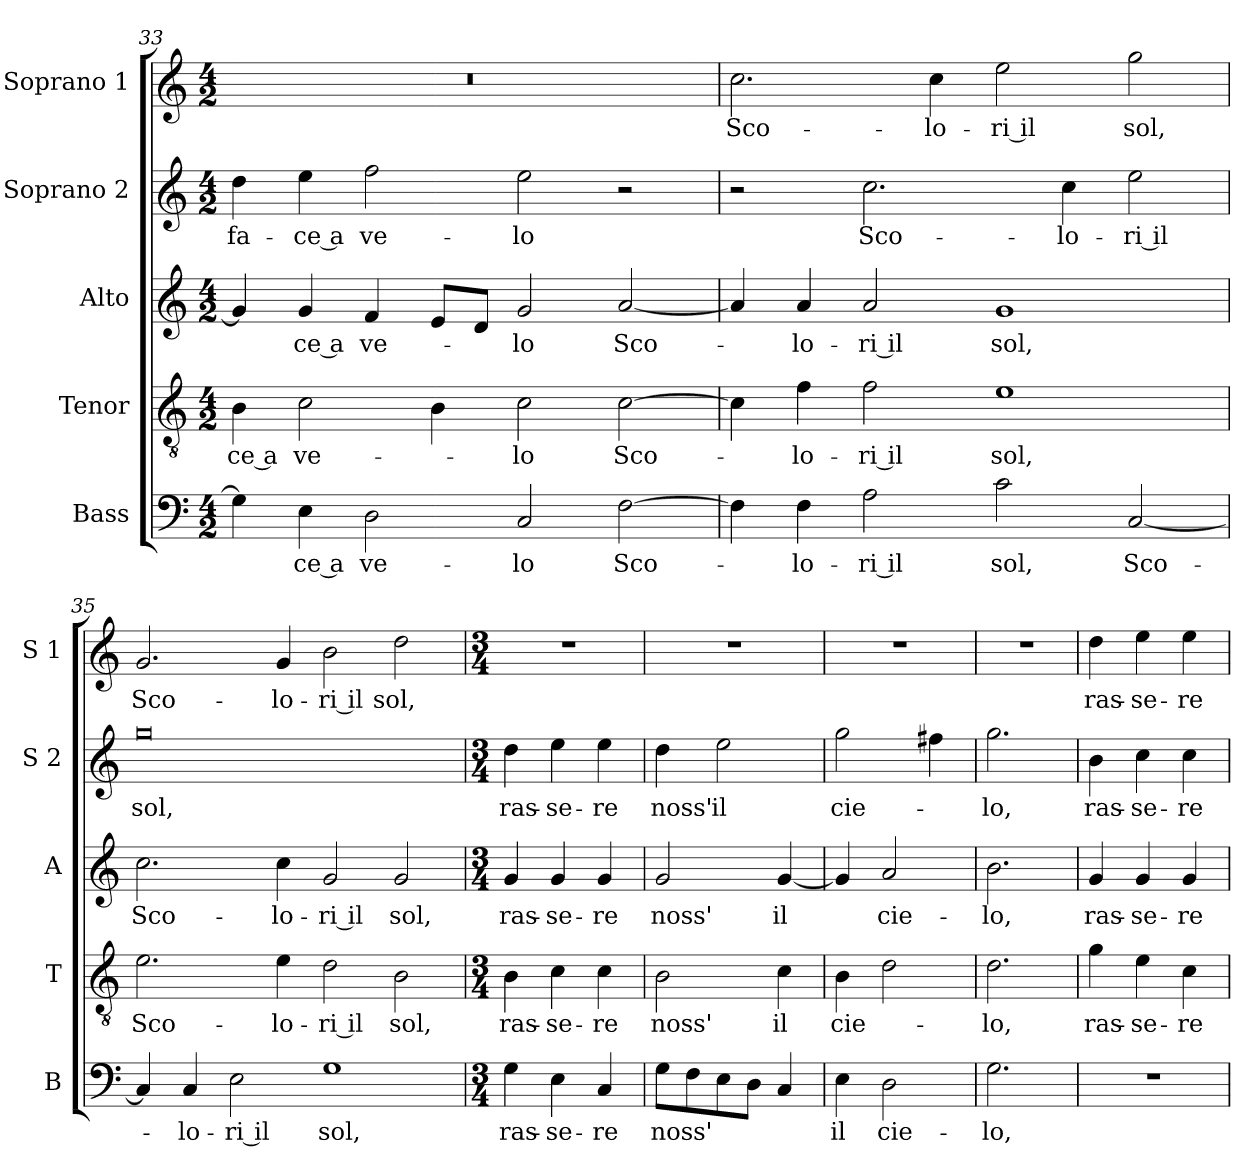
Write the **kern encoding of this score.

**kern	**text	**kern	**text	**kern	**text	**kern	**text	**kern	**text
*part5	*part5	*part4	*part4	*part3	*part3	*part2	*part2	*part1	*part1
*staff5	*staff5	*staff4	*staff4	*staff3	*staff3	*staff2	*staff2	*staff1	*staff1
*I"Bass	*	*I"Tenor	*	*I"Alto	*	*I"Soprano 2	*	*I"Soprano 1	*
*I'B	*	*I'T	*	*I'A	*	*I'S 2	*	*I'S 1	*
!!LO:PB:g=z
*clefF4	*	*clefGv2	*	*clefG2	*	*clefG2	*	*clefG2	*
*k[]	*	*k[]	*	*k[]	*	*k[]	*	*k[]	*
*C:	*	*C:	*	*C:	*	*C:	*	*C:	*
*M4/2	*	*M4/2	*	*M4/2	*	*M4/2	*	*M4/2	*
=33	=33	=33	=33	=33	=33	=33	=33	=33	=33
!	!	!	!LO:LY:b	!	!	!	!LO:LY:b	!	!
4G\]	.	4B\	-ce a	4g/]	.	4dd\	fa-	0r	.
!	!LO:LY:b	!	!LO:LY:b	!	!LO:LY:b	!	!LO:LY:b	!	!
4E\	-ce a	2c\	ve-	4g/	-ce a	4ee\	-ce a	.	.
!	!LO:LY:b	!	!	!	!LO:LY:b	!	!LO:LY:b	!	!
2D\	ve-	.	.	4f/	ve-	2ff\	ve-	.	.
.	.	4B\	.	8e/L	.	.	.	.	.
.	.	.	.	8d/J	.	.	.	.	.
!	!LO:LY:b	!	!LO:LY:b	!	!LO:LY:b	!	!LO:LY:b	!	!
2C/	-lo	2c\	-lo	2g/	-lo	2ee\	-lo	.	.
!	!LO:LY:b	!	!LO:LY:b	!	!LO:LY:b	!	!	!	!
[2F\	Sco-	[2c\	Sco-	[2a/	Sco-	2r	.	.	.
=34	=34	=34	=34	=34	=34	=34	=34	=34	=34
!	!	!	!	!	!	!	!	!	!LO:LY:b
4F\]	.	4c\]	.	4a/]	.	2r	.	2.cc\	Sco-
!	!LO:LY:b	!	!LO:LY:b	!	!LO:LY:b	!	!	!	!
4F\	-lo-	4f\	-lo-	4a/	-lo-	.	.	.	.
!	!LO:LY:b	!	!LO:LY:b	!	!LO:LY:b	!	!LO:LY:b	!	!
2A\	-ri il	2f\	-ri il	2a/	-ri il	2.cc\	Sco-	.	.
!	!	!	!	!	!	!	!	!	!LO:LY:b
.	.	.	.	.	.	.	.	4cc\	-lo-
!	!LO:LY:b	!	!LO:LY:b	!	!LO:LY:b	!	!	!	!LO:LY:b
2c\	sol,	1e	sol,	1g	sol,	.	.	2ee\	-ri il
!	!	!	!	!	!	!	!LO:LY:b	!	!
.	.	.	.	.	.	4cc\	-lo-	.	.
!	!LO:LY:b	!	!	!	!	!	!LO:LY:b	!	!LO:LY:b
[2C/	Sco-	.	.	.	.	2ee\	-ri il	2gg\	sol,
=35	=35	=35	=35	=35	=35	=35	=35	=35	=35
!	!	!	!LO:LY:b	!	!LO:LY:b	!	!LO:LY:b	!	!LO:LY:b
4C/]	.	2.e\	Sco-	2.cc\	Sco-	0gg	sol,	2.g/	Sco-
!	!LO:LY:b	!	!	!	!	!	!	!	!
4C/	-lo-	.	.	.	.	.	.	.	.
!	!LO:LY:b	!	!	!	!	!	!	!	!
2E\	-ri il	.	.	.	.	.	.	.	.
!	!	!	!LO:LY:b	!	!LO:LY:b	!	!	!	!LO:LY:b
.	.	4e\	-lo-	4cc\	-lo-	.	.	4g/	-lo-
!	!LO:LY:b	!	!LO:LY:b	!	!LO:LY:b	!	!	!	!LO:LY:b
1G	sol,	2d\	-ri il	2g/	-ri il	.	.	2b\	-ri il
!	!	!	!LO:LY:b	!	!LO:LY:b	!	!	!	!LO:LY:b
.	.	2B\	sol,	2g/	sol,	.	.	2dd\	sol,
!!LO:LB:g=z
=36	=36	=36	=36	=36	=36	=36	=36	=36	=36
*M3/4	*	*M3/4	*	*M3/4	*	*M3/4	*	*M3/4	*
!	!LO:LY:b	!	!LO:LY:b	!	!LO:LY:b	!	!LO:LY:b	!	!
4G\	ras-	4B\	ras-	4g/	ras-	4dd\	ras-	2.r	.
!	!LO:LY:b	!	!LO:LY:b	!	!LO:LY:b	!	!LO:LY:b	!	!
4E\	-se-	4c\	-se-	4g/	-se-	4ee\	-se-	.	.
!	!LO:LY:b	!	!LO:LY:b	!	!LO:LY:b	!	!LO:LY:b	!	!
4C/	-re	4c\	-re	4g/	-re	4ee\	-re	.	.
=37	=37	=37	=37	=37	=37	=37	=37	=37	=37
!	!LO:LY:b	!	!LO:LY:b	!	!LO:LY:b	!	!LO:LY:b	!	!
8G\L	noss'	2B\	noss'	2g/	noss'	4dd\	noss'	2.r	.
8F\	.	.	.	.	.	.	.	.	.
!	!	!	!	!	!	!	!LO:LY:b	!	!
8E\	.	.	.	.	.	2ee\	il	.	.
8D\J	.	.	.	.	.	.	.	.	.
!	!	!	!LO:LY:b	!	!LO:LY:b	!	!	!	!
4C/	.	4c\	il	[4g/	il	.	.	.	.
=38	=38	=38	=38	=38	=38	=38	=38	=38	=38
!	!LO:LY:b	!	!LO:LY:b	!	!	!	!LO:LY:b	!	!
4E\	il	4B\	cie-	4g/]	.	2gg\	cie-	2.r	.
!	!LO:LY:b	!	!	!	!LO:LY:b	!	!	!	!
2D\	cie-	2d\	.	2a/	cie-	.	.	.	.
.	.	.	.	.	.	4ff#X\	.	.	.
=39	=39	=39	=39	=39	=39	=39	=39	=39	=39
!	!LO:LY:b	!	!LO:LY:b	!	!LO:LY:b	!	!LO:LY:b	!	!
2.G\	-lo,	2.d\	-lo,	2.b\	-lo,	2.gg\	-lo,	2.r	.
=40	=40	=40	=40	=40	=40	=40	=40	=40	=40
!	!	!	!LO:LY:b	!	!LO:LY:b	!	!LO:LY:b	!	!LO:LY:b
2.r	.	4g\	ras-	4g/	ras-	4b\	ras-	4dd\	ras-
!	!	!	!LO:LY:b	!	!LO:LY:b	!	!LO:LY:b	!	!LO:LY:b
.	.	4e\	-se-	4g/	-se-	4cc\	-se-	4ee\	-se-
!	!	!	!LO:LY:b	!	!LO:LY:b	!	!LO:LY:b	!	!LO:LY:b
.	.	4c\	-re	4g/	-re	4cc\	-re	4ee\	-re
=	=	=	=	=	=	=	=	=	=
*-	*-	*-	*-	*-	*-	*-	*-	*-	*-
